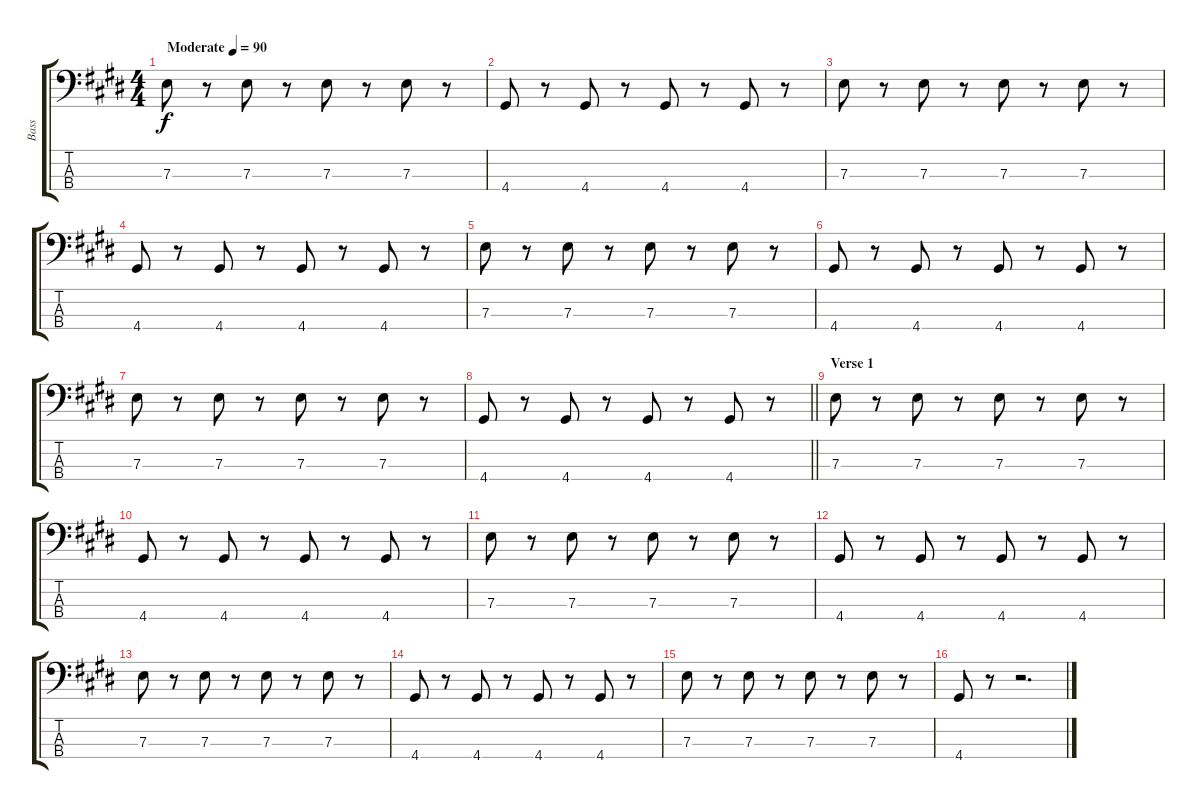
\track ("Bass" "Bass") {instrument electricbassfinger}
\staff {score tabs}
\tuning (G2 D2 A1 E1) {hide}
\ts (4 4)
\tempo (90 "Moderate")
\clef f4
\ks e
7.3.8{dy f instrument electricbassfinger} r.8 7.3.8 r.8 7.3.8 r.8 7.3.8 r.8 |
4.4.8 r.8 4.4.8 r.8 4.4.8 r.8 4.4.8 r.8 |
7.3.8 r.8 7.3.8 r.8 7.3.8 r.8 7.3.8 r.8 |
4.4.8 r.8 4.4.8 r.8 4.4.8 r.8 4.4.8 r.8 |
7.3.8 r.8 7.3.8 r.8 7.3.8 r.8 7.3.8 r.8 |
4.4.8 r.8 4.4.8 r.8 4.4.8 r.8 4.4.8 r.8 |
7.3.8 r.8 7.3.8 r.8 7.3.8 r.8 7.3.8 r.8 |
\barLineRight lightlight
4.4.8 r.8 4.4.8 r.8 4.4.8 r.8 4.4.8 r.8 |
\section ("" "Verse 1")
7.3.8 r.8 7.3.8 r.8 7.3.8 r.8 7.3.8 r.8 |
4.4.8 r.8 4.4.8 r.8 4.4.8 r.8 4.4.8 r.8 |
7.3.8 r.8 7.3.8 r.8 7.3.8 r.8 7.3.8 r.8 |
4.4.8 r.8 4.4.8 r.8 4.4.8 r.8 4.4.8 r.8 |
7.3.8 r.8 7.3.8 r.8 7.3.8 r.8 7.3.8 r.8 |
4.4.8 r.8 4.4.8 r.8 4.4.8 r.8 4.4.8 r.8 |
7.3.8 r.8 7.3.8 r.8 7.3.8 r.8 7.3.8 r.8 |
4.4.8 r.8 r.2{d}
